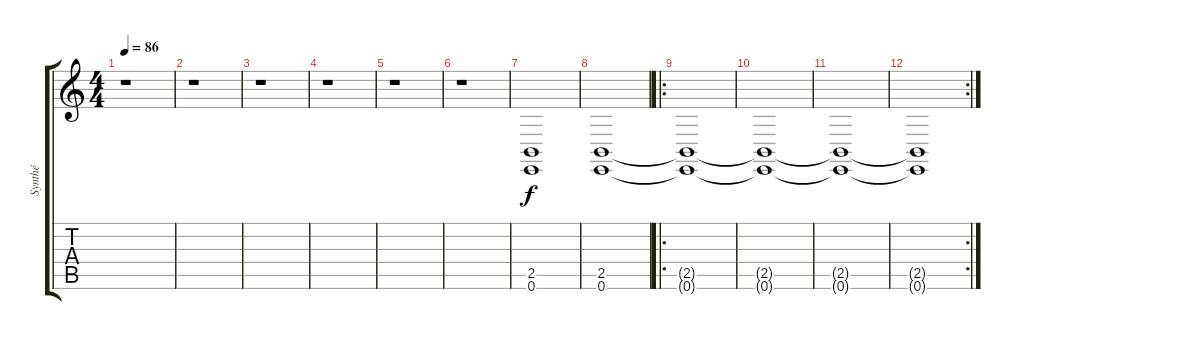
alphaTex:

\track ("Synthé " "Synthé ") {instrument churchorgan}
\staff {score tabs}
\tuning (E4 B3 G3 D3 A2 E2) {hide}
\ts (4 4)
\tempo 86
\clef g2
\ks c
r.1{dy f} |
r.1 |
r.1 |
r.1 |
r.1 |
r.1 |
(2.5 0.6).1 |
(2.5 0.6).1 |
\ro
(2.5{t} 0.6{t}).1 |
(2.5{t} 0.6{t}).1 |
(2.5{t} 0.6{t}).1 |
\rc 2
(2.5{t} 0.6{t}).1
